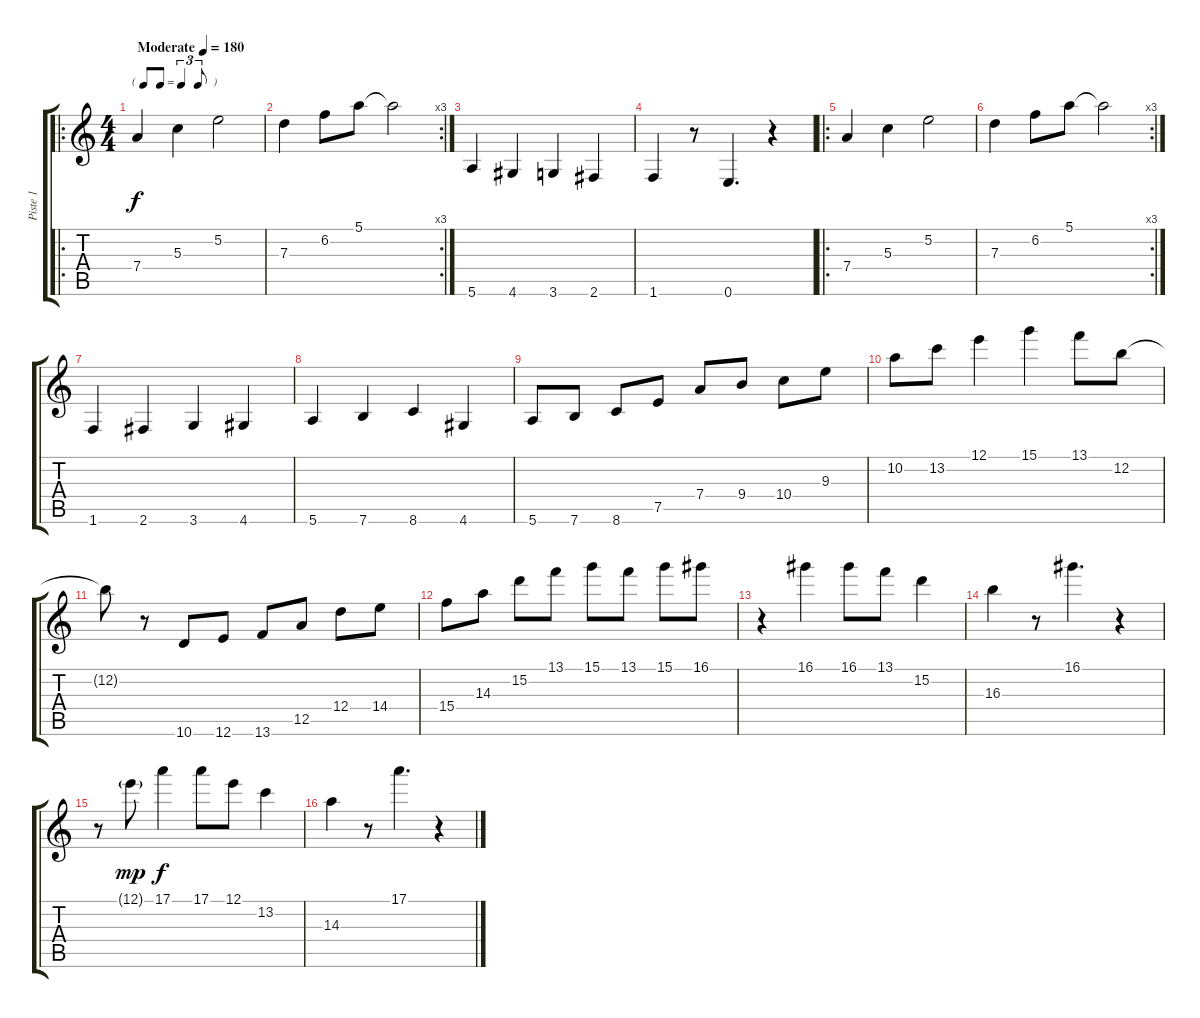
\track ("Piste 1" "Piste 1") {instrument acousticguitarsteel}
\staff {score tabs}
\tuning (E4 B3 G3 D3 A2 E2) {hide}
\ro
\ts (4 4)
\tf triplet8th
\tempo (180 "Moderate")
\clef g2
\ks c
7.4.4{dy f instrument acousticguitarsteel} 5.3.4 5.2.2 |
\rc 3
7.3.4 6.2.8 5.1.8 5.1{t}.2 |
5.6.4 4.6.4 3.6.4 2.6.4 |
1.6.4 r.8 0.6.4{d} r.4 |
\ro
7.4.4 5.3.4 5.2.2 |
\rc 3
7.3.4 6.2.8 5.1.8 5.1{t}.2 |
1.6.4 2.6.4 3.6.4 4.6.4 |
5.6.4 7.6.4 8.6.4 4.6.4 |
5.6.8 7.6.8 8.6.8 7.5.8 7.4.8 9.4.8 10.4.8 9.3.8 |
10.2.8 13.2.8 12.1.4 15.1.4 13.1.8 12.2.8 |
12.2{t}.8 r.8 10.6.8 12.6.8 13.6.8 12.5.8 12.4.8 14.4.8 |
15.4.8 14.3.8 15.2.8 13.1.8 15.1.8 13.1.8 15.1.8 16.1.8 |
r.4 16.1.4 16.1.8 13.1.8 15.2.4 |
16.3.4 r.8 16.1.4{d} r.4 |
r.8 12.1{g}.8{dy mp} 17.1.4{dy f} 17.1.8 12.1.8 13.2.4 |
14.3.4 r.8 17.1.4{d} r.4
